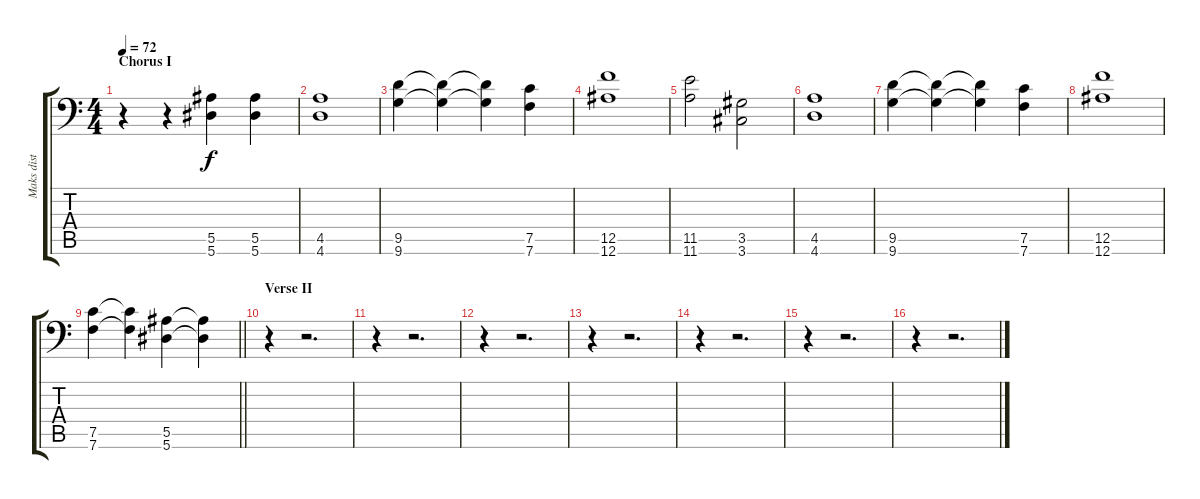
\track ("Maks dist" "Maks dist") {instrument distortionguitar}
\staff {score tabs}
\tuning (C4 G3 Eb3 Bb2 F2 Bb1) {hide}
\ts (4 4)
\section ("" "Chorus I")
\tempo 72
\clef f4
\ks c
r.4{dy f} r.4 (5.5 5.6).4 (5.5 5.6).4 |
(4.5 4.6).1 |
(9.5 9.6).4 (9.5{t} 9.6{t}).4 (9.5{t} 9.6{t}).4 (7.5 7.6).4 |
(12.5 12.6).1 |
(11.5 11.6).2 (3.5 3.6).2 |
(4.5 4.6).1 |
(9.5 9.6).4 (9.5{t} 9.6{t}).4 (9.5{t} 9.6{t}).4 (7.5 7.6).4 |
(12.5 12.6).1 |
\barLineRight lightlight
(7.5 7.6).4 (7.5{t} 7.6{t}).4 (5.5 5.6).4 (5.5{t} 5.6{t}).4 |
\section ("" "Verse II")
r.4 r.2{d} |
r.4 r.2{d} |
r.4 r.2{d} |
r.4 r.2{d} |
r.4 r.2{d} |
r.4 r.2{d} |
r.4 r.2{d}
